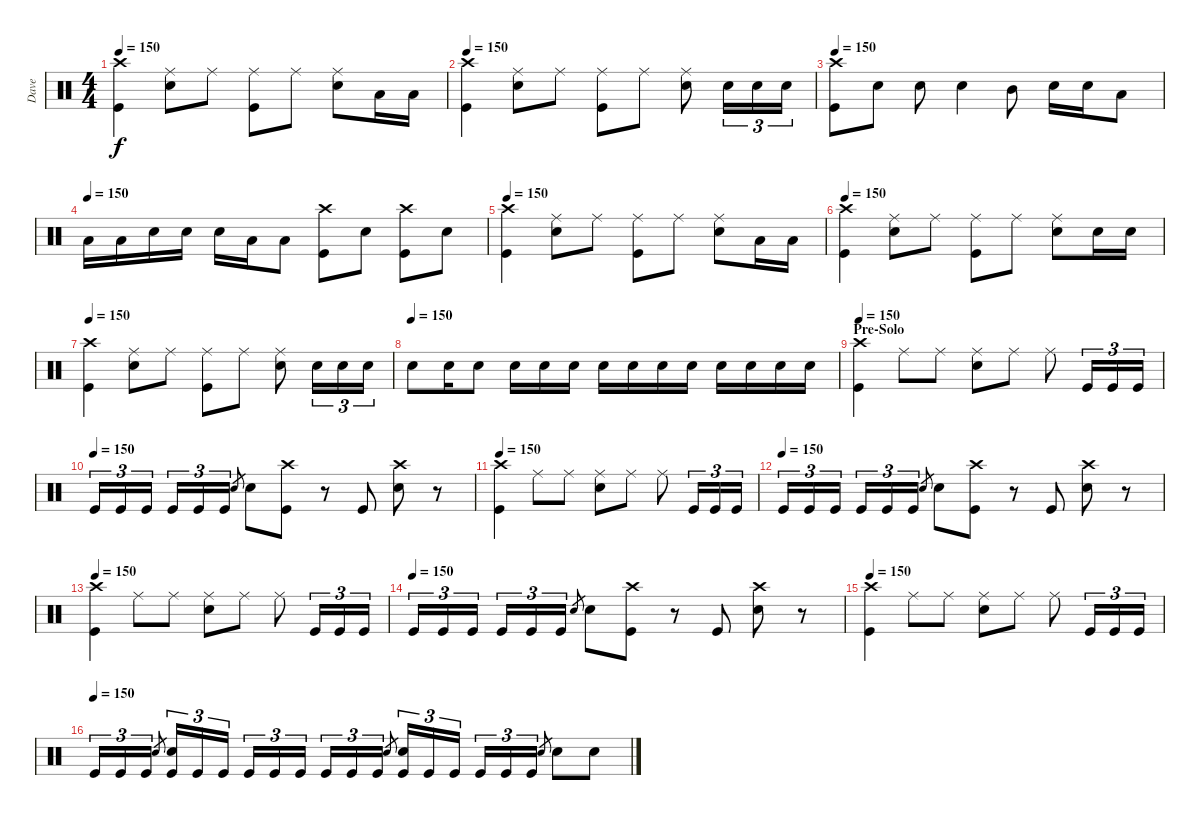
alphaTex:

\track ("Dave" "Dave") {instrument percussion}
\staff {score}
\articulation defaults
\ts (4 4)
\tempo 150
\clef neutral
\ks c
("Crash high (hit)" "Kick (hit)").4{dy f} ("Ride (middle)" "Snare (hit) 2").8 "Ride (middle)".8 ("Ride (middle)" "Kick (hit)").8 "Ride (middle)".8 ("Ride (middle)" "Snare (hit) 2").8 "Low Tom (hit)".16 "Low Tom (hit)".16 |
\tempo 150
("Crash high (hit)" "Kick (hit)").4 ("Ride (middle)" "Snare (hit) 2").8 "Ride (middle)".8 ("Ride (middle)" "Kick (hit)").8 "Ride (middle)".8 ("Ride (middle)" "Snare (hit) 2").8 "Snare (hit) 2".16{tu (3 2)} "Snare (hit) 2".16{tu (3 2)} "Snare (hit) 2".16{tu (3 2)} |
\tempo 150
("Crash high (hit)" "Kick (hit)").8 "Snare (hit) 2".8 "Snare (hit) 2".8 "Snare (hit) 2".4 "Mid Tom (hit)".8 "Snare (hit) 2".16 "Snare (hit) 2".16 "Low Tom (hit)".8 |
\tempo (150)
"Low Tom (hit)".16 "Low Tom (hit)".16 "Snare (hit) 2".16 "Snare (hit) 2".16 "Snare (hit) 2".16 "Low Tom (hit)".16 "Low Tom (hit)".8 ("Crash high (hit)" "Kick (hit)").8 "Snare (hit) 2".8 ("Crash high (hit)" "Kick (hit)").8 "Snare (hit) 2".8 |
\tempo 150
("Crash high (hit)" "Kick (hit)").4 ("Ride (middle)" "Snare (hit) 2").8 "Ride (middle)".8 ("Ride (middle)" "Kick (hit)").8 "Ride (middle)".8 ("Ride (middle)" "Snare (hit) 2").8 "Low Tom (hit)".16 "Low Tom (hit)".16 |
\tempo 150
("Crash high (hit)" "Kick (hit)").4 ("Ride (middle)" "Snare (hit) 2").8 "Ride (middle)".8 ("Ride (middle)" "Kick (hit)").8 "Ride (middle)".8 ("Ride (middle)" "Snare (hit) 2").8 "Snare (hit) 2".16 "Snare (hit) 2".16 |
\tempo 150
("Crash high (hit)" "Kick (hit)").4 ("Ride (middle)" "Snare (hit) 2").8 "Ride (middle)".8 ("Ride (middle)" "Kick (hit)").8 "Ride (middle)".8 ("Ride (middle)" "Snare (hit) 2").8 "Snare (hit) 2".16{tu (3 2)} "Snare (hit) 2".16{tu (3 2)} "Snare (hit) 2".16{tu (3 2)} |
\tempo (150)
"Snare (hit) 2".8 "Snare (hit) 2".16 "Snare (hit) 2".8 "Snare (hit) 2".16 "Snare (hit) 2".16 "Snare (hit) 2".16 "Snare (hit) 2".16 "Snare (hit) 2".16 "Snare (hit) 2".16 "Snare (hit) 2".16 "Snare (hit) 2".16 "Snare (hit) 2".16 "Snare (hit) 2".16 "Snare (hit) 2".16 |
\section ("" "Pre-Solo")
\tempo 150
("Crash high (hit)" "Kick (hit)").4 "Ride (middle)".8 "Ride (middle)".8 ("Ride (middle)" "Snare (hit) 2").8 "Ride (middle)".8 "Ride (middle)".8 "Kick (hit)".16{tu (3 2)} "Kick (hit)".16{tu (3 2)} "Kick (hit)".16{tu (3 2)} |
\tempo (150)
"Kick (hit)".16{tu (3 2)} "Kick (hit)".16{tu (3 2)} "Kick (hit)".16{tu (3 2)} "Kick (hit)".16{tu (3 2)} "Kick (hit)".16{tu (3 2)} "Kick (hit)".16{tu (3 2)} "Snare (hit) 2".8{gr} "Snare (hit) 2".8 ("Crash high (hit)" "Kick (hit)").8 r.8 "Kick (hit)".8 ("Crash high (hit)" "Snare (hit) 2").8 r.8 |
\tempo 150
("Crash high (hit)" "Kick (hit)").4 "Ride (middle)".8 "Ride (middle)".8 ("Ride (middle)" "Snare (hit) 2").8 "Ride (middle)".8 "Ride (middle)".8 "Kick (hit)".16{tu (3 2)} "Kick (hit)".16{tu (3 2)} "Kick (hit)".16{tu (3 2)} |
\tempo (150)
"Kick (hit)".16{tu (3 2)} "Kick (hit)".16{tu (3 2)} "Kick (hit)".16{tu (3 2)} "Kick (hit)".16{tu (3 2)} "Kick (hit)".16{tu (3 2)} "Kick (hit)".16{tu (3 2)} "Snare (hit) 2".8{gr} "Snare (hit) 2".8 ("Crash high (hit)" "Kick (hit)").8 r.8 "Kick (hit)".8 ("Crash high (hit)" "Snare (hit) 2").8 r.8 |
\tempo 150
("Crash high (hit)" "Kick (hit)").4 "Ride (middle)".8 "Ride (middle)".8 ("Ride (middle)" "Snare (hit) 2").8 "Ride (middle)".8 "Ride (middle)".8 "Kick (hit)".16{tu (3 2)} "Kick (hit)".16{tu (3 2)} "Kick (hit)".16{tu (3 2)} |
\tempo (150)
"Kick (hit)".16{tu (3 2)} "Kick (hit)".16{tu (3 2)} "Kick (hit)".16{tu (3 2)} "Kick (hit)".16{tu (3 2)} "Kick (hit)".16{tu (3 2)} "Kick (hit)".16{tu (3 2)} "Snare (hit) 2".8{gr} "Snare (hit) 2".8 ("Crash high (hit)" "Kick (hit)").8 r.8 "Kick (hit)".8 ("Crash high (hit)" "Snare (hit) 2").8 r.8 |
\tempo 150
("Crash high (hit)" "Kick (hit)").4 "Ride (middle)".8 "Ride (middle)".8 ("Ride (middle)" "Snare (hit) 2").8 "Ride (middle)".8 "Ride (middle)".8 "Kick (hit)".16{tu (3 2)} "Kick (hit)".16{tu (3 2)} "Kick (hit)".16{tu (3 2)} |
\tempo (150)
"Kick (hit)".16{tu (3 2)} "Kick (hit)".16{tu (3 2)} "Kick (hit)".16{tu (3 2)} "Snare (hit) 2".8{gr} ("Snare (hit) 2" "Kick (hit)").16{tu (3 2)} "Kick (hit)".16{tu (3 2)} "Kick (hit)".16{tu (3 2)} "Kick (hit)".16{tu (3 2)} "Kick (hit)".16{tu (3 2)} "Kick (hit)".16{tu (3 2)} "Kick (hit)".16{tu (3 2)} "Kick (hit)".16{tu (3 2)} "Kick (hit)".16{tu (3 2)} "Snare (hit) 2".8{gr} ("Snare (hit) 2" "Kick (hit)").16{tu (3 2)} "Kick (hit)".16{tu (3 2)} "Kick (hit)".16{tu (3 2)} "Kick (hit)".16{tu (3 2)} "Kick (hit)".16{tu (3 2)} "Kick (hit)".16{tu (3 2)} "Snare (hit) 2".8{gr} "Snare (hit) 2".8 "Snare (hit) 2".8
